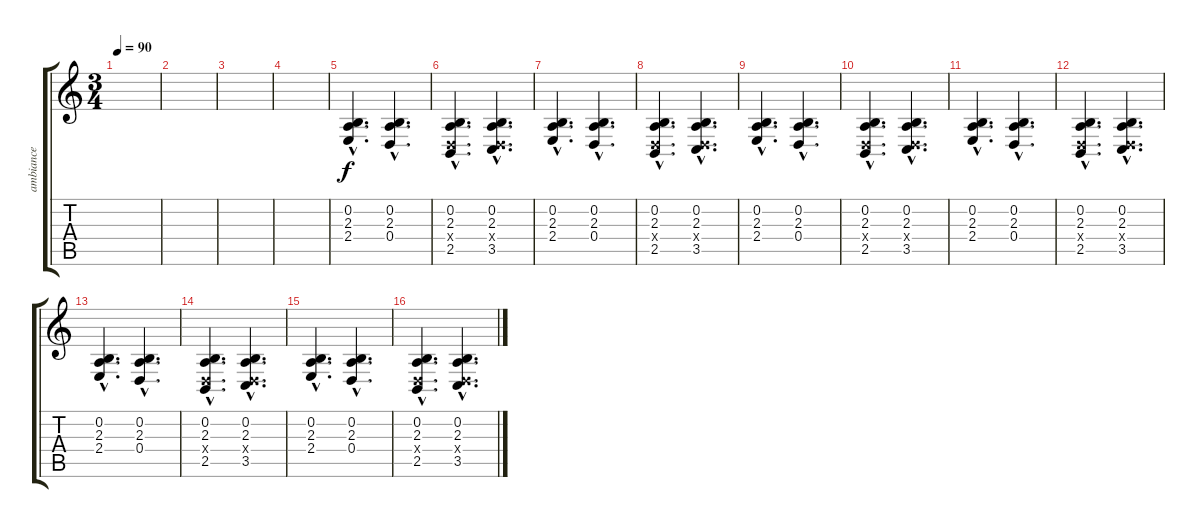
\track ("ambiance" "ambiance") {instrument stringensemble1}
\staff {score tabs}
\tuning (E4 B3 G3 D3 A2 E2) {hide}
\ts (3 4)
\tempo 90
\clef g2
\ks c
|
|
\section ("" "")
|
|
(0.2{hac} 2.3{hac} 2.4{hac}).4{d} (0.2{hac} 2.3{hac} 0.4{hac}).4{d} |
(0.2{hac} 2.3{hac} 0.4{hac x} 2.5{hac}).4{d} (0.2{hac} 2.3{hac} 0.4{hac x} 3.5{hac}).4{d} |
(0.2{hac} 2.3{hac} 2.4{hac}).4{d} (0.2{hac} 2.3{hac} 0.4{hac}).4{d} |
(0.2{hac} 2.3{hac} 0.4{hac x} 2.5{hac}).4{d} (0.2{hac} 2.3{hac} 0.4{hac x} 3.5{hac}).4{d} |
(0.2{hac} 2.3{hac} 2.4{hac}).4{d} (0.2{hac} 2.3{hac} 0.4{hac}).4{d} |
(0.2{hac} 2.3{hac} 0.4{hac x} 2.5{hac}).4{d} (0.2{hac} 2.3{hac} 0.4{hac x} 3.5{hac}).4{d} |
(0.2{hac} 2.3{hac} 2.4{hac}).4{d} (0.2{hac} 2.3{hac} 0.4{hac}).4{d} |
(0.2{hac} 2.3{hac} 0.4{hac x} 2.5{hac}).4{d} (0.2{hac} 2.3{hac} 0.4{hac x} 3.5{hac}).4{d} |
(0.2{hac} 2.3{hac} 2.4{hac}).4{d} (0.2{hac} 2.3{hac} 0.4{hac}).4{d} |
(0.2{hac} 2.3{hac} 0.4{hac x} 2.5{hac}).4{d} (0.2{hac} 2.3{hac} 0.4{hac x} 3.5{hac}).4{d} |
(0.2{hac} 2.3{hac} 2.4{hac}).4{d} (0.2{hac} 2.3{hac} 0.4{hac}).4{d} |
(0.2{hac} 2.3{hac} 0.4{hac x} 2.5{hac}).4{d} (0.2{hac} 2.3{hac} 0.4{hac x} 3.5{hac}).4{d}
